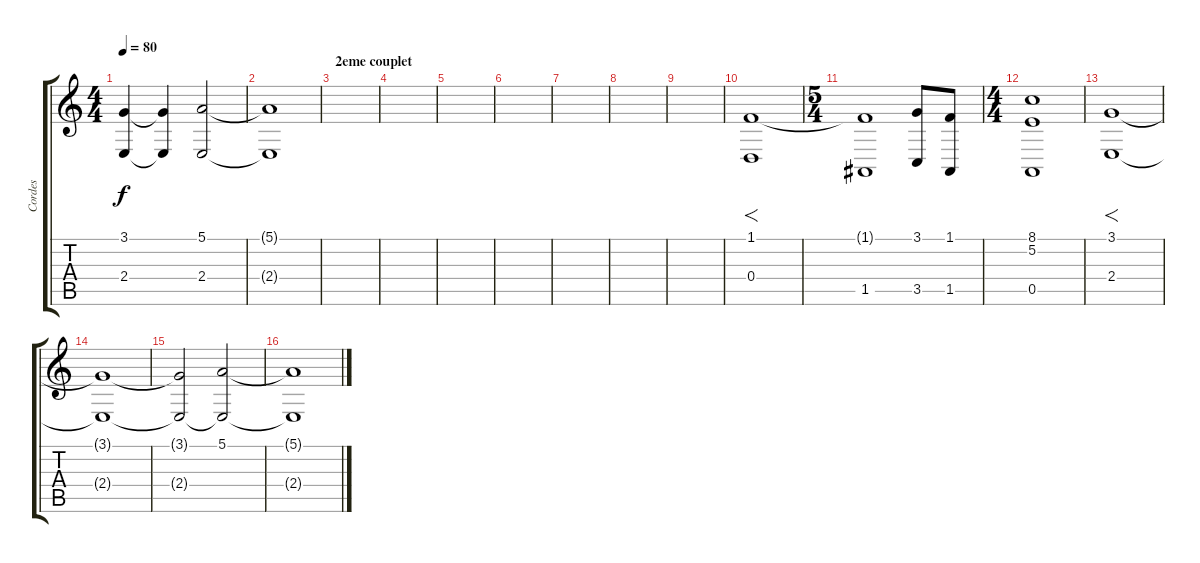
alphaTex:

\track ("Cordes" "Cordes") {instrument stringensemble1}
\staff {score tabs}
\tuning (E4 B3 G3 D3 A2 E2) {hide}
\ts (4 4)
\tempo 80
\clef g2
\ks c
(3.1{t} 2.4{t}).4{dy f} (3.1{t} 2.4{t}).4 (5.1 2.4).2{volume 0} |
(5.1{t} 2.4{t}).1 |
\section ("" "2eme couplet")
|
|
|
|
\section ("" "")
|
|
|
\section ("" "")
(1.1 0.4).1{f} |
\ts (5 4)
(1.1{t} 1.5).1 (3.1 3.5).8 (1.1 1.5).8 |
\ts (4 4)
(8.1 5.2 0.5).1{volume 0} |
\section ("" "")
(3.1 2.4).1{f volume 13} |
(3.1{t} 2.4{t}).1 |
(3.1{t} 2.4{t}).2 (5.1 2.4{t}).2{volume 0} |
(5.1{t} 2.4{t}).1
